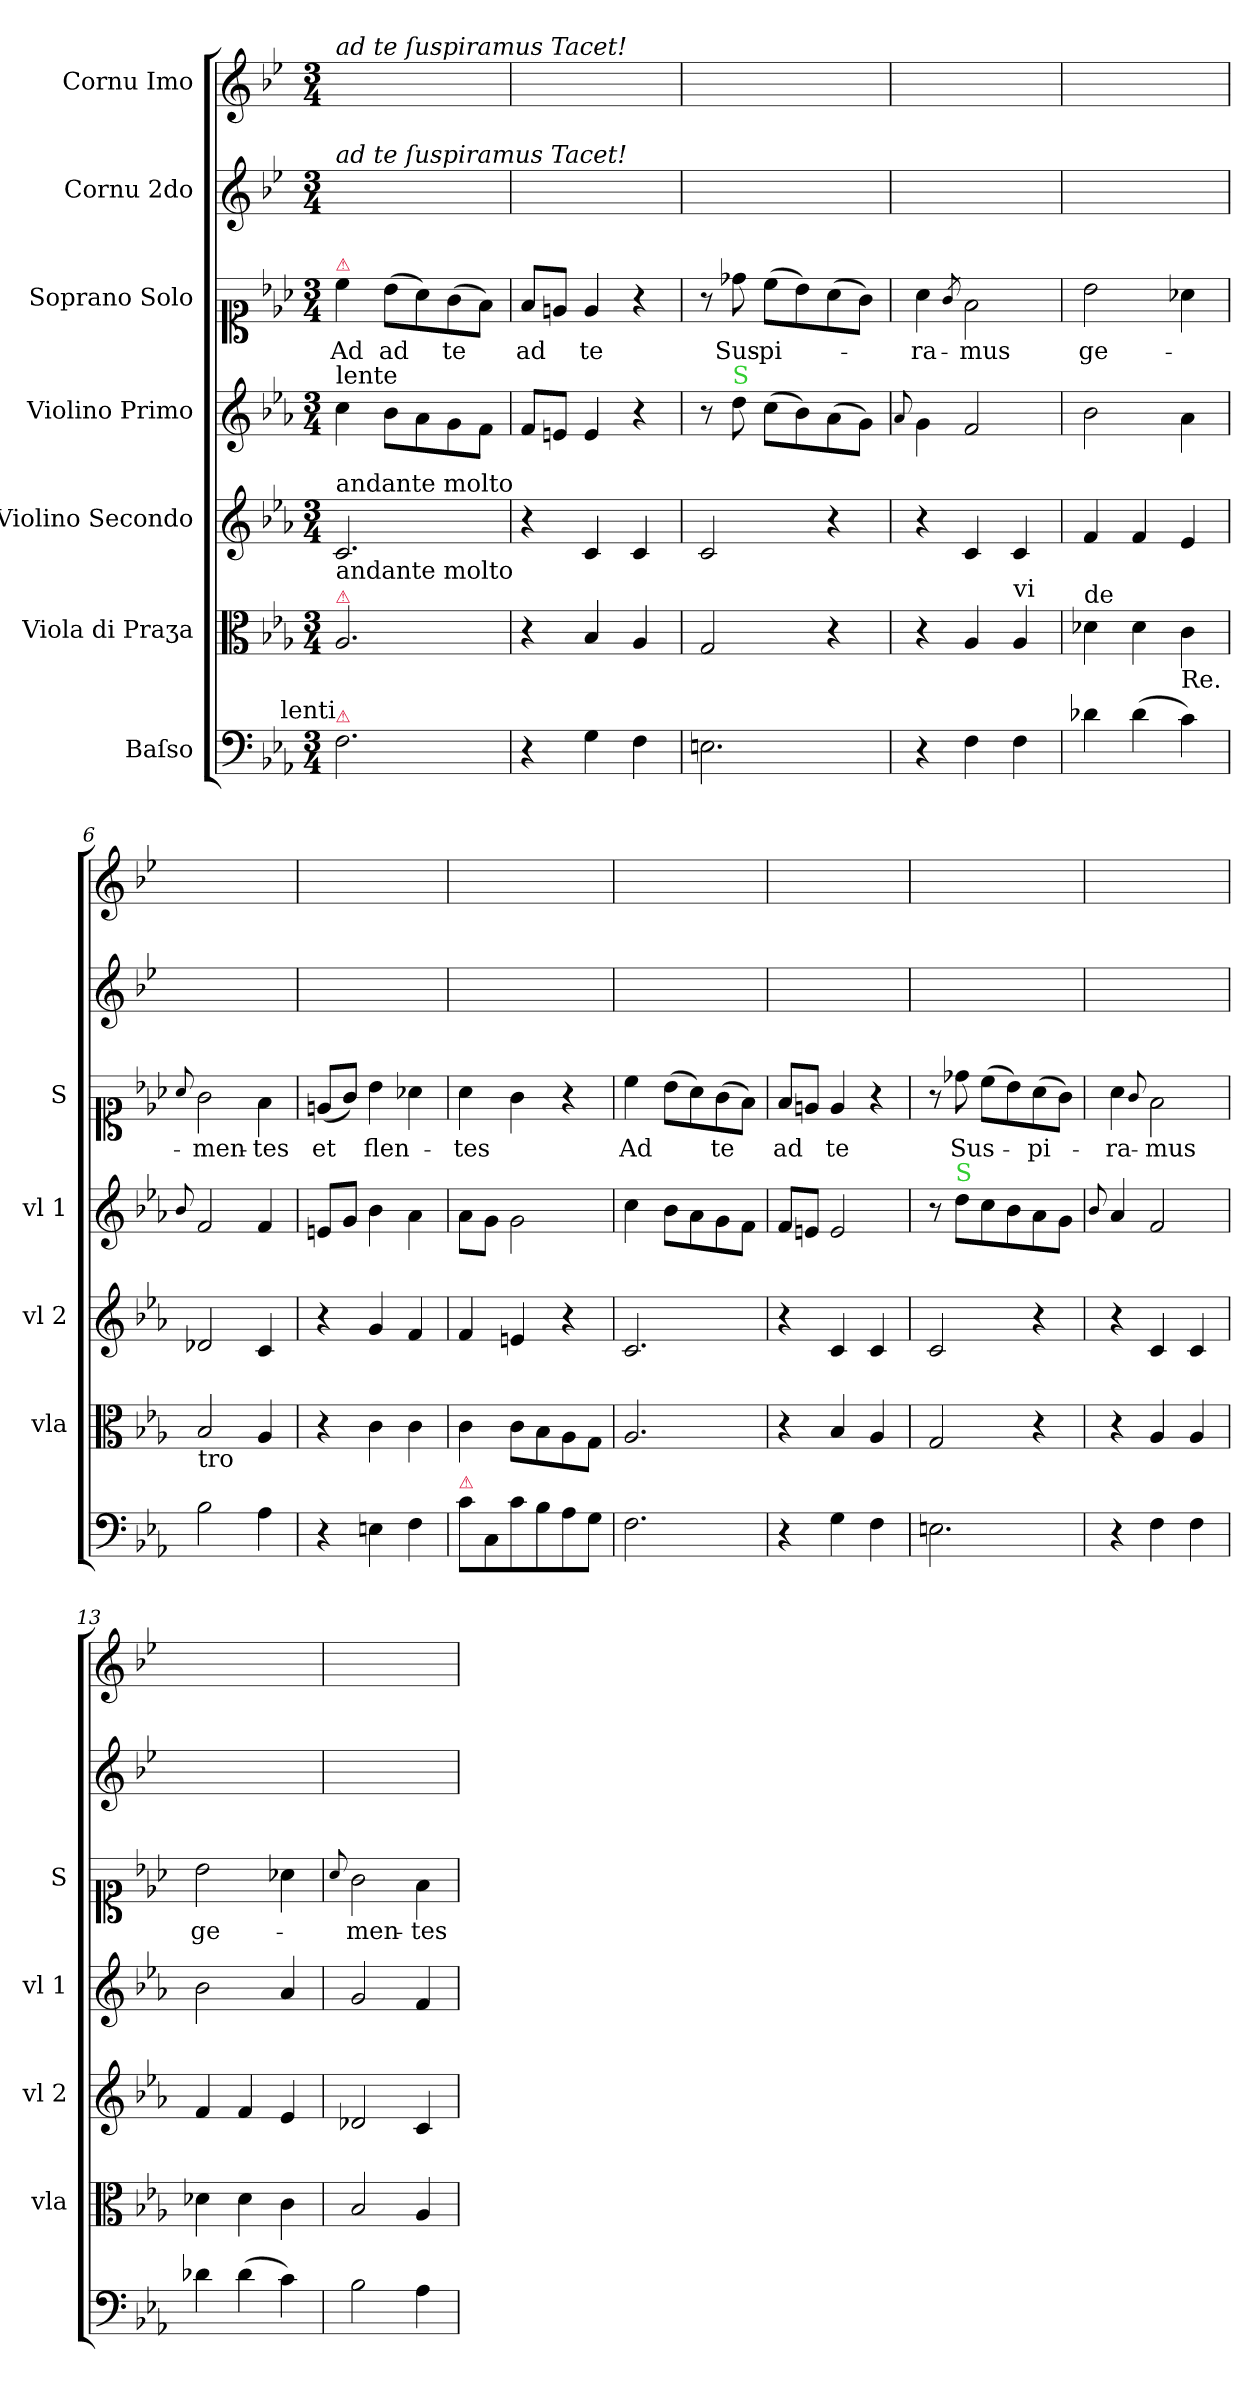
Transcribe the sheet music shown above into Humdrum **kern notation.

**kern	**kern	**kern	**kern	**kern	**text	**kern	**kern
*part7	*part6	*part5	*part4	*part3	*part3	*part2	*part1
*staff7	*staff6	*staff5	*staff4	*staff3	*staff3	*staff2	*staff1
*I"Baſso	*I"Viola di Praʒa	*I"Violino Secondo	*I"Violino Primo	*I"Soprano Solo	*	*I"Cornu 2do	*I"Cornu Imo
*	*I'vla	*I'vl 2	*I'vl 1	*I'S	*	*	*
*clefF4	*clefC3	*clefG2	*clefG2	*clefC1	*	*clefG2	*clefG2
*	*	*	*	*	*	*ITrd4c7	*ITrd4c7
*k[b-e-a-]	*k[b-e-a-]	*k[b-e-a-]	*k[b-e-a-]	*k[b-e-a-]	*	*k[b-e-a-]	*k[b-e-a-]
*M3/4	*M3/4	*M3/4	*M3/4	*M3/4	*	*M3/4	*M3/4
=1	=1	=1	=1	=1	=1	=1	=1
!	!	!	!	!	!	!	!LO:TX:a:i:t=ad te ſuspiramus Tacet!
!	!	!	!	!	!	!LO:TX:a:i:t=ad te ſuspiramus Tacet!	!
!	!	!	!	!LO:TX:a:color=crimson:t=⚠	!	!	!
!	!	!	!LO:TX:a:t=lente	!	!	!	!
!	!	!LO:TX:a:t=andante molto	!	!	!	!	!
!	!LO:TX:a:color=crimson:t=⚠	!	!	!	!	!	!
!	!LO:TX:a:t=andante molto	!	!	!	!	!	!
!LO:TX:a:color=crimson:t=⚠	!	!	!	!	!	!	!
!LO:TX:a:rj:t=lenti	!	!	!	!	!	!	!
2.F\	2.A-/	2.c/	4cc\	4cc\	Ad	2.ryy	2.ryy
.	.	.	8b-\L	(8b-\L	ad	.	.
.	.	.	8a-\	8a-\)	.	.	.
.	.	.	8g\	(8g\	te	.	.
.	.	.	8f\J	8f\J)	.	.	.
=2	=2	=2	=2	=2	=2	=2	=2
4r	4r	4r	8f/L	8f/L	ad	2.ryy	2.ryy
.	.	.	8en/J	8en/J	.	.	.
4G\	4B-/	4c/	4e/	4e/	te	.	.
4F\	4A-/	4c/	4r	4r	.	.	.
=3	=3	=3	=3	=3	=3	=3	=3
2.En\	2G/	2c/	8r	8r	.	2.ryy	2.ryy
!	!	!	!LO:TX:a:color=limegreen:t=S	!	!	!	!
.	.	.	8dd\	8dd-X\	Sus-	.	.
.	.	.	(8cc\L	(8cc\L	-pi-	.	.
.	.	.	8b-\)	8b-\)	.	.	.
.	4r	4r	(8a-\	(8a-\	.	.	.
.	.	.	8g\J)	8g\J)	.	.	.
=4	=4	=4	=4	=4	=4	=4	=4
.	.	.	8qqa-/	.	.	.	.
4r	4r	4r	4g\	4a-\	-ra-	2.ryy	2.ryy
.	.	.	.	8qg/	.	.	.
4F\	4A-/	4c/	2f/	2f\	-mus	.	.
!	!LO:TX:a:t=vi	!	!	!	!	!	!
4F\	4A-/	4c/	.	.	.	.	.
=5	=5	=5	=5	=5	=5	=5	=5
!	!LO:TX:a:t=de	!	!	!	!	!	!
4d-X\	4d-X\	4f/	2b-\	2b-\	ge-	2.ryy	2.ryy
(4d-\	4d-\	4f/	.	.	.	.	.
!	!LO:TX:b:t=Re.	!	!	!	!	!	!
4c\)	4c\	4e-/	4a-\	4a-X\	.	.	.
=6	=6	=6	=6	=6	=6	=6	=6
.	.	.	8qqb-/	8qqa-/	.	.	.
!	!LO:TX:b:t=tro	!	!	!	!	!	!
2B-\	2B-/	2d-X/	2f/	2g\	-men-	2.ryy	2.ryy
4A-\	4A-/	4c/	4f/	4f\	-tes	.	.
=7	=7	=7	=7	=7	=7	=7	=7
4r	4r	4r	8en/L	(8en/L	et	2.ryy	2.ryy
.	.	.	8g/J	8g/J)	.	.	.
4En\	4c\	4g/	4b-\	4b-\	flen-	.	.
4F\	4c\	4f/	4a-\	4a-X\	.	.	.
=8	=8	=8	=8	=8	=8	=8	=8
!LO:TX:a:color=crimson:t=⚠	!	!	!	!	!	!	!
8c\L	4c\	4f/	8a-\L	4a-\	-tes	2.ryy	2.ryy
8C/	.	.	8g\J	.	.	.	.
8c\	8c\L	4en/	2g\	4g\	.	.	.
8B-\	8B-\	.	.	.	.	.	.
8A-\	8A-\	4r	.	4r	.	.	.
8G\J	8G\J	.	.	.	.	.	.
=9	=9	=9	=9	=9	=9	=9	=9
2.F\	2.A-/	2.c/	4cc\	4cc\	Ad	2.ryy	2.ryy
.	.	.	8b-\L	(8b-\L	.	.	.
.	.	.	8a-\	8a-\)	.	.	.
.	.	.	8g\	(8g\	te	.	.
.	.	.	8f\J	8f\J)	.	.	.
=10	=10	=10	=10	=10	=10	=10	=10
4r	4r	4r	8f/L	8f/L	ad	2.ryy	2.ryy
.	.	.	8en/J	8en/J	.	.	.
4G\	4B-/	4c/	2e/	4e/	te	.	.
4F\	4A-/	4c/	.	4r	.	.	.
=11	=11	=11	=11	=11	=11	=11	=11
2.En\	2G/	2c/	8r	8r	.	2.ryy	2.ryy
!	!	!	!LO:TX:a:color=limegreen:t=S	!	!	!	!
.	.	.	8dd\L	8dd-X\	Sus-	.	.
.	.	.	8cc\	(8cc\L	.	.	.
.	.	.	8b-\	8b-\)	.	.	.
.	4r	4r	8a-\	(8a-\	-pi-	.	.
.	.	.	8g\J	8g\J)	.	.	.
=12	=12	=12	=12	=12	=12	=12	=12
.	.	.	8qqb-/	.	.	.	.
4r	4r	4r	4a-/	4a-\	-ra-	2.ryy	2.ryy
.	.	.	.	8qqg/	.	.	.
4F\	4A-/	4c/	2f/	2f\	-mus	.	.
4F\	4A-/	4c/	.	.	.	.	.
=13	=13	=13	=13	=13	=13	=13	=13
4d-X\	4d-X\	4f/	2b-\	2b-\	ge-	2.ryy	2.ryy
(4d-\	4d-\	4f/	.	.	.	.	.
4c\)	4c\	4e-/	4a-/	4a-X\	.	.	.
=14	=14	=14	=14	=14	=14	=14	=14
.	.	.	.	8qqa-/	.	.	.
2B-\	2B-/	2d-X/	2g/	2g\	-men-	2.ryy	2.ryy
4A-\	4A-/	4c/	4f/	4f\	-tes	.	.
=	=	=	=	=	=	=	=
*-	*-	*-	*-	*-	*-	*-	*-
